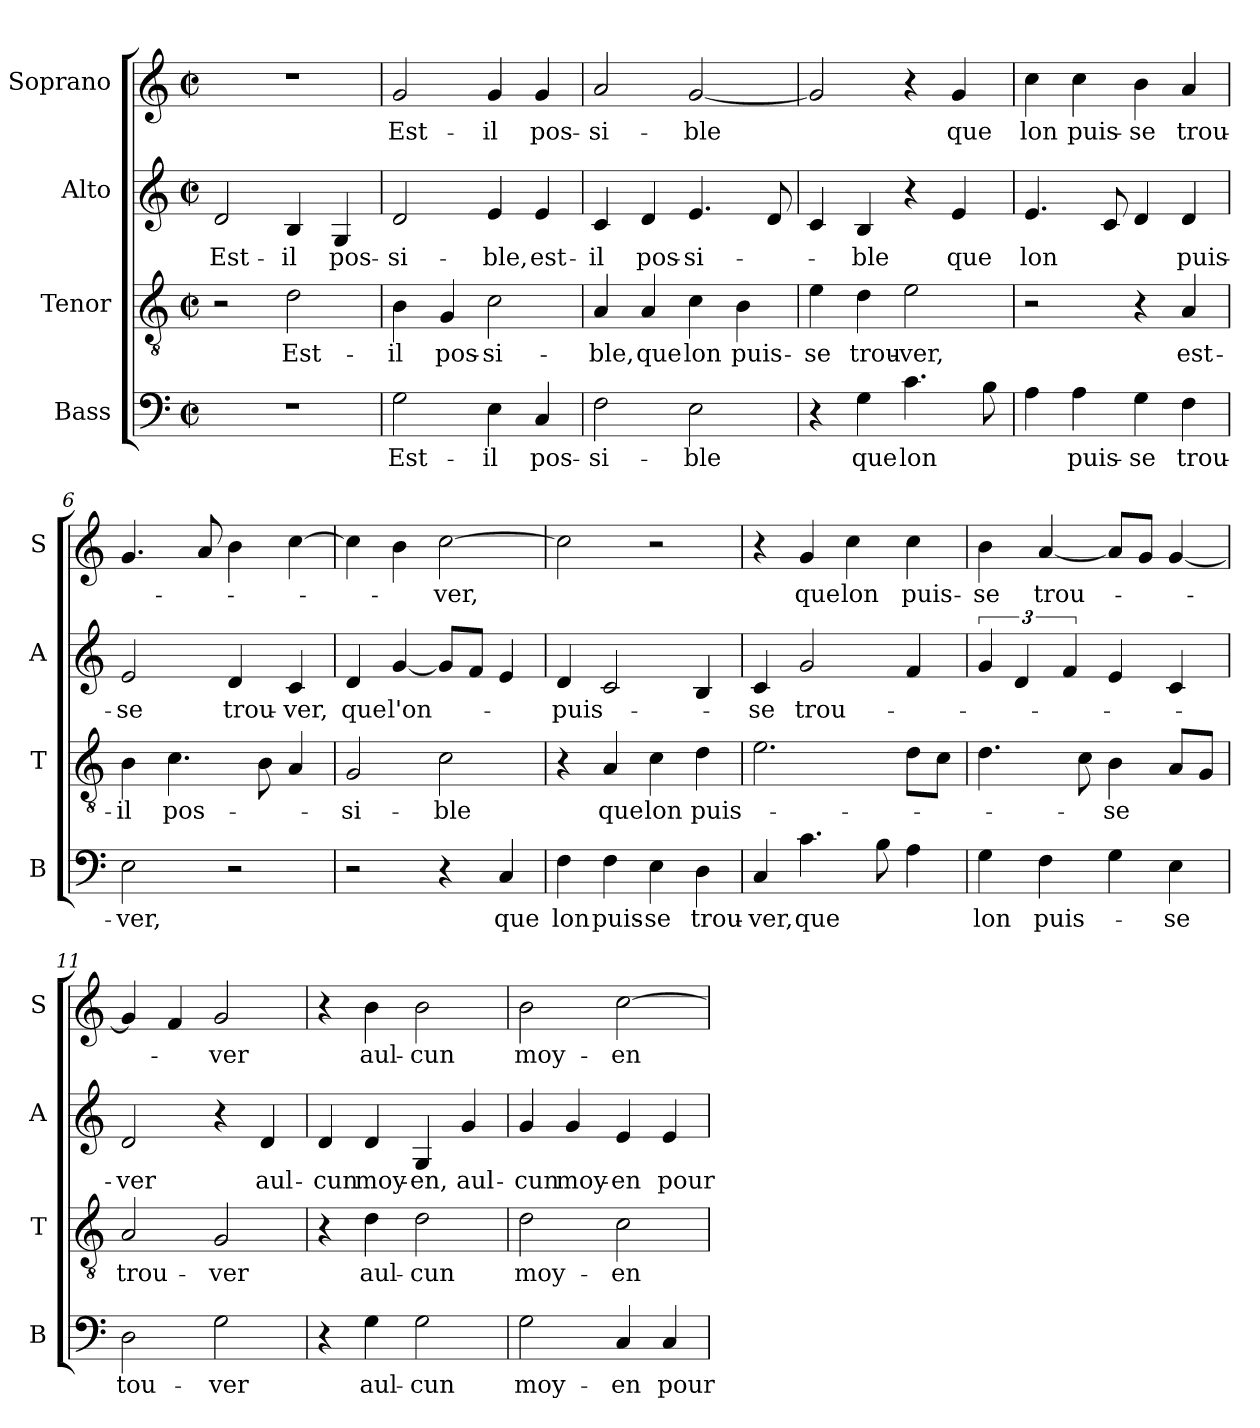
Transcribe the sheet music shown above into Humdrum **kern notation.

**kern	**text	**kern	**text	**kern	**text	**kern	**text
*part4	*part4	*part3	*part3	*part2	*part2	*part1	*part1
*staff4	*staff4	*staff3	*staff3	*staff2	*staff2	*staff1	*staff1
*I"Bass	*	*I"Tenor	*	*I"Alto	*	*I"Soprano	*
*I'B	*	*I'T	*	*I'A	*	*I'S	*
*clefF4	*	*clefGv2	*	*clefG2	*	*clefG2	*
*k[]	*	*k[]	*	*k[]	*	*k[]	*
*C:	*	*C:	*	*C:	*	*C:	*
*M2/2	*	*M2/2	*	*M2/2	*	*M2/2	*
*met(c|)	*	*met(c|)	*	*met(c|)	*	*met(c|)	*
=1	=1	=1	=1	=1	=1	=1	=1
!	!	!	!	!	!LO:LY:b	!	!
1r	.	2r	.	2d/	Est-	1r	.
!	!	!	!LO:LY:b	!	!LO:LY:b	!	!
.	.	2d\	Est-	4B/	-il	.	.
!	!	!	!	!	!LO:LY:b	!	!
.	.	.	.	4G/	pos-	.	.
=2	=2	=2	=2	=2	=2	=2	=2
!	!LO:LY:b	!	!LO:LY:b	!	!LO:LY:b	!	!LO:LY:b
2G\	Est-	4B\	-il	2d/	-si-	2g/	Est-
!	!	!	!LO:LY:b	!	!	!	!
.	.	4G/	pos-	.	.	.	.
!	!LO:LY:b	!	!LO:LY:b	!	!LO:LY:b	!	!LO:LY:b
4E\	-il	2c\	-si-	4e/	-ble,	4g/	-il
!	!LO:LY:b	!	!	!	!LO:LY:b	!	!LO:LY:b
4C/	pos-	.	.	4e/	est-	4g/	pos-
=3	=3	=3	=3	=3	=3	=3	=3
!	!LO:LY:b	!	!LO:LY:b	!	!LO:LY:b	!	!LO:LY:b
2F\	-si-	4A/	-ble,	4c/	-il	2a/	-si-
!	!	!	!LO:LY:b	!	!LO:LY:b	!	!
.	.	4A/	que	4d/	pos-	.	.
!	!LO:LY:b	!	!LO:LY:b	!	!LO:LY:b	!	!LO:LY:b
2E\	-ble	4c\	lon	4.e/	-si-	[2g/	-ble
!	!	!	!LO:LY:b	!	!	!	!
.	.	4B\	puis-	.	.	.	.
.	.	.	.	8d/	.	.	.
=4	=4	=4	=4	=4	=4	=4	=4
!	!	!	!LO:LY:b	!	!	!	!
4r	.	4e\	-se	4c/	.	2g/]	.
!	!LO:LY:b	!	!LO:LY:b	!	!LO:LY:b	!	!
4G\	que	4d\	trou-	4B/	-ble	.	.
!	!LO:LY:b	!	!LO:LY:b	!	!	!	!
4.c\	lon	2e\	-ver,	4r	.	4r	.
!	!	!	!	!	!LO:LY:b	!	!LO:LY:b
.	.	.	.	4e/	que	4g/	que
8B\	.	.	.	.	.	.	.
!!LO:LB:g=z
=5	=5	=5	=5	=5	=5	=5	=5
!	!	!	!	!	!LO:LY:b	!	!LO:LY:b
4A\	.	2r	.	4.e/	lon	4cc\	lon
!	!LO:LY:b	!	!	!	!	!	!LO:LY:b
4A\	puis-	.	.	.	.	4cc\	puis-
.	.	.	.	8c/	.	.	.
!	!LO:LY:b	!	!	!	!	!	!LO:LY:b
4G\	-se	4r	.	4d/	.	4b\	-se
!	!LO:LY:b	!	!LO:LY:b	!	!LO:LY:b	!	!LO:LY:b
4F\	trou-	4A/	est-	4d/	puis-	4a/	trou-
=6	=6	=6	=6	=6	=6	=6	=6
!	!LO:LY:b	!	!LO:LY:b	!	!LO:LY:b	!	!
2E\	-ver,	4B\	-il	2e/	-se	4.g/	.
!	!	!	!LO:LY:b	!	!	!	!
.	.	4.c\	pos-	.	.	.	.
.	.	.	.	.	.	8a/	.
!	!	!	!	!	!LO:LY:b	!	!
2r	.	.	.	4d/	trou-	4b\	.
.	.	8B\	.	.	.	.	.
!	!	!	!	!	!LO:LY:b	!	!
.	.	4A/	.	4c/	-ver,	[4cc\	.
=7	=7	=7	=7	=7	=7	=7	=7
!	!	!	!LO:LY:b	!	!LO:LY:b	!	!
2r	.	2G/	-si-	4d/	que	4cc\]	.
!	!	!	!	!	!LO:LY:b	!	!
.	.	.	.	[4g/	l'on-	4b\	.
!	!	!	!LO:LY:b	!	!	!	!LO:LY:b
4r	.	2c\	-ble	8g/L]	.	[2cc\	-ver,
.	.	.	.	8f/J	.	.	.
!	!LO:LY:b	!	!	!	!	!	!
4C/	que	.	.	4e/	.	.	.
=8	=8	=8	=8	=8	=8	=8	=8
!	!LO:LY:b	!	!	!	!LO:LY:b	!	!
4F\	lon	4r	.	4d/	-puis-	2cc\]	.
!	!LO:LY:b	!	!LO:LY:b	!	!	!	!
4F\	puis-	4A/	que	2c/	.	.	.
!	!LO:LY:b	!	!LO:LY:b	!	!	!	!
4E\	-se	4c\	lon	.	.	2r	.
!	!LO:LY:b	!	!LO:LY:b	!	!	!	!
4D\	trou-	4d\	puis-	4B/	.	.	.
=9	=9	=9	=9	=9	=9	=9	=9
!	!LO:LY:b	!	!	!	!LO:LY:b	!	!
4C/	-ver,	2.e\	.	4c/	-se	4r	.
!	!LO:LY:b	!	!	!	!LO:LY:b	!	!LO:LY:b
4.c\	que	.	.	2g/	trou-	4g/	que
!	!	!	!	!	!	!	!LO:LY:b
.	.	.	.	.	.	4cc\	lon
8B\	.	.	.	.	.	.	.
!	!	!	!	!	!	!	!LO:LY:b
4A\	.	8d\L	.	4f/	.	4cc\	puis-
.	.	8c\J	.	.	.	.	.
!!LO:PB:g=z
=10	=10	=10	=10	=10	=10	=10	=10
!	!LO:LY:b	!	!	!	!	!	!LO:LY:b
4G\	lon	4.d\	.	6g/	.	4b\	-se
.	.	.	.	6d/	.	.	.
!	!LO:LY:b	!	!	!	!	!	!LO:LY:b
4F\	puis-	.	.	.	.	[4a/	trou-
.	.	.	.	6f/	.	.	.
.	.	8c\	.	.	.	.	.
!	!	!	!LO:LY:b	!	!	!	!
4G\	.	4B\	-se	4e/	.	8a/L]	.
.	.	.	.	.	.	8g/J	.
!	!LO:LY:b	!	!	!	!	!	!
4E\	-se	8A/L	.	4c/	.	[4g/	.
.	.	8G/J	.	.	.	.	.
=11	=11	=11	=11	=11	=11	=11	=11
!	!LO:LY:b	!	!LO:LY:b	!	!LO:LY:b	!	!
2D\	tou-	2A/	trou-	2d/	-ver	4g/]	.
.	.	.	.	.	.	4f/	.
!	!LO:LY:b	!	!LO:LY:b	!	!	!	!LO:LY:b
2G\	-ver	2G/	-ver	4r	.	2g/	-ver
!	!	!	!	!	!LO:LY:b	!	!
.	.	.	.	4d/	aul-	.	.
=12	=12	=12	=12	=12	=12	=12	=12
!	!	!	!	!	!LO:LY:b	!	!
4r	.	4r	.	4d/	-cun	4r	.
!	!LO:LY:b	!	!LO:LY:b	!	!LO:LY:b	!	!LO:LY:b
4G\	aul-	4d\	aul-	4d/	moy-	4b\	aul-
!	!LO:LY:b	!	!LO:LY:b	!	!LO:LY:b	!	!LO:LY:b
2G\	-cun	2d\	-cun	4G/	-en,	2b\	-cun
!	!	!	!	!	!LO:LY:b	!	!
.	.	.	.	4g/	aul-	.	.
=13	=13	=13	=13	=13	=13	=13	=13
!	!LO:LY:b	!	!LO:LY:b	!	!LO:LY:b	!	!LO:LY:b
2G\	moy-	2d\	moy-	4g/	-cun	2b\	moy-
!	!	!	!	!	!LO:LY:b	!	!
.	.	.	.	4g/	moy-	.	.
!	!LO:LY:b	!	!LO:LY:b	!	!LO:LY:b	!	!LO:LY:b
4C/	-en	2c\	-en	4e/	-en	[2cc\	-en
!	!LO:LY:b	!	!	!	!LO:LY:b	!	!
4C/	pour	.	.	4e/	pour	.	.
=	=	=	=	=	=	=	=
*-	*-	*-	*-	*-	*-	*-	*-
